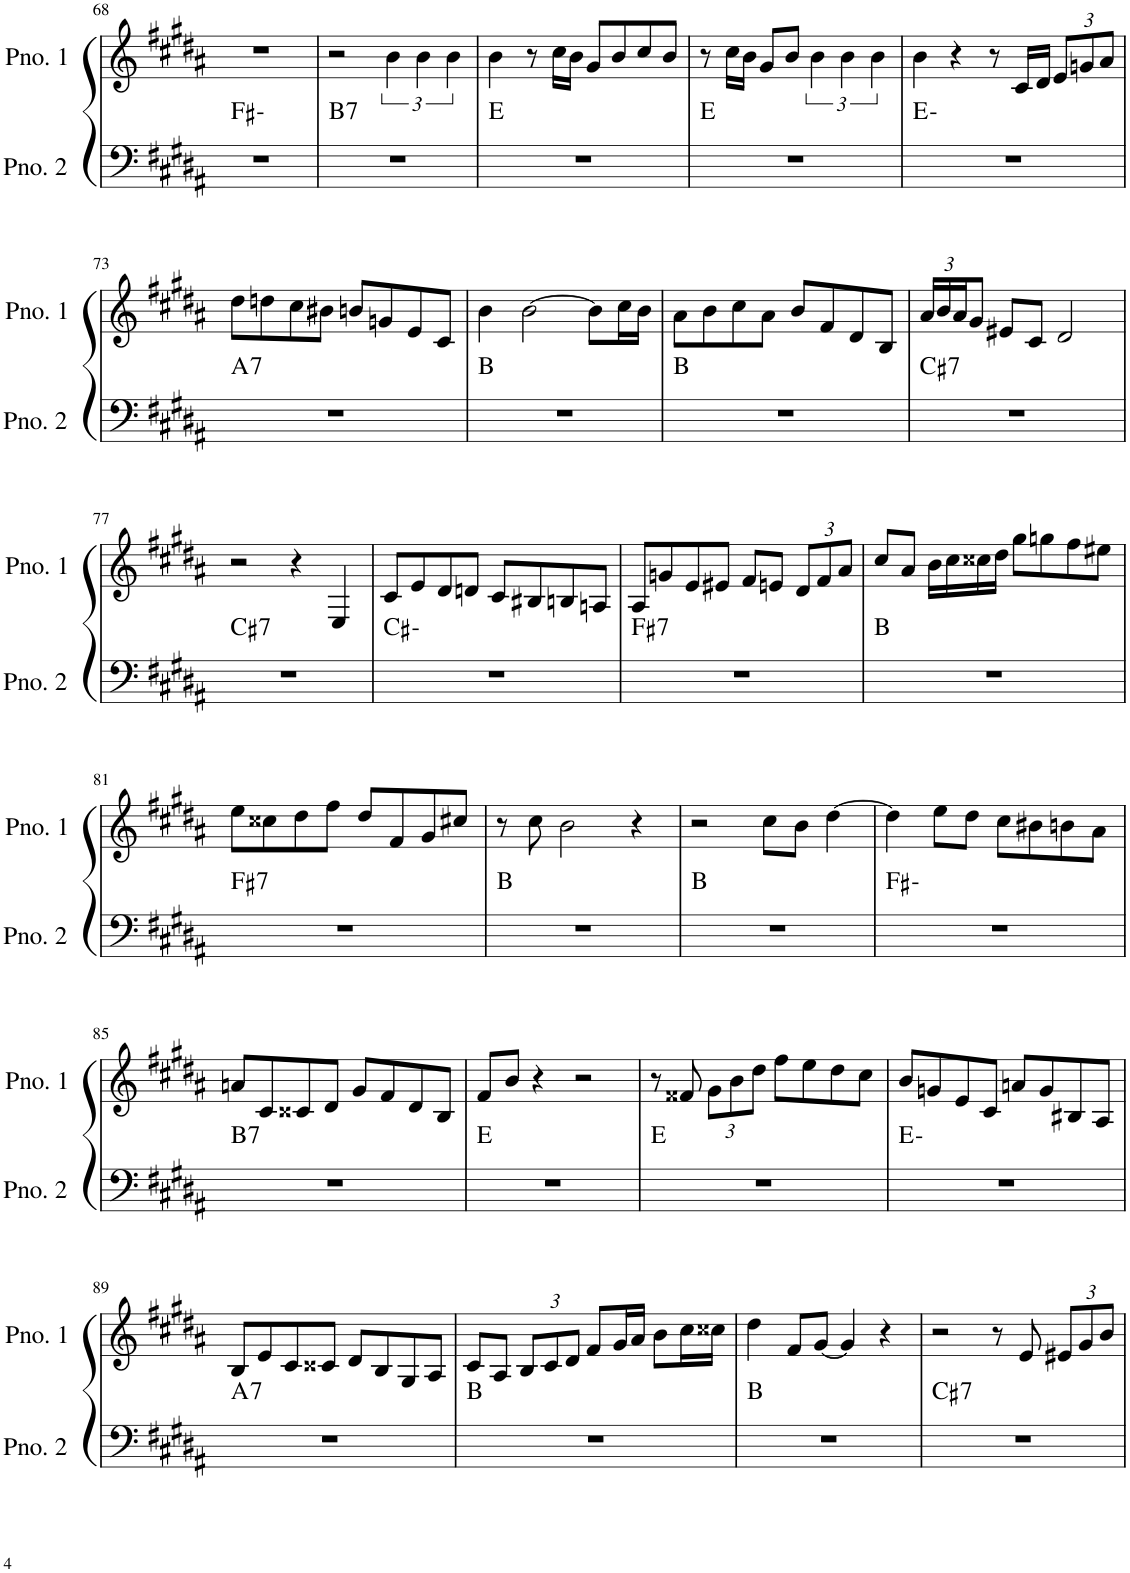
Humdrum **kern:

**kern	**harte	**kern
*part2	*part2	*part1
*staff2	*	*staff1
*I"ピアノ 2	*	*I"ピアノ 1
!!LO:PB:g=z
*clefF4	*	*clefG2
*k[f#c#g#d#a#]	*	*k[f#c#g#d#a#]
*M4/4	*	*M4/4
=68	=68	=68
1r	F#:min	1r
=69	=69	=69
!	!LO:H:kt=7	!
1r	B:7	2r
.	.	6b\
.	.	6b\
.	.	6b\
=70	=70	=70
1r	E:maj	4b\
.	.	8r
.	.	16cc#\LL
.	.	16b\JJ
.	.	8g#/L
.	.	8b/
.	.	8cc#/
.	.	8b/J
=71	=71	=71
1r	E:maj	8r
.	.	16cc#\LL
.	.	16b\JJ
.	.	8g#/L
.	.	8b/J
.	.	6b\
.	.	6b\
.	.	6b\
=72	=72	=72
1r	E:min	4b\
.	.	4r
.	.	8r
.	.	16c#/LL
.	.	16d#/JJ
*	*	*Xbrackettup
.	.	12e/L
.	.	12gn/
.	.	12a#/J
!!LO:LB:g=z
=73	=73	=73
!	!LO:H:kt=7	!
1r	A:7	8dd#\L
.	.	8ddn\
.	.	8cc#\
.	.	8b#X\J
.	.	8bn/L
.	.	8gn/
.	.	8e/
.	.	8c#/J
=74	=74	=74
1r	B:maj	4b\
.	.	[2b\
.	.	8b\L]
.	.	16cc#\L
.	.	16b\JJ
=75	=75	=75
1r	B:maj	8a#\L
.	.	8b\
.	.	8cc#\
.	.	8a#\J
.	.	8b/L
.	.	8f#/
.	.	8d#/
.	.	8B/J
=76	=76	=76
!	!LO:H:kt=7	!
1r	C#:7	24a#/LL
.	.	24b/
.	.	24a#/J
.	.	8g#/J
.	.	8e#X/L
.	.	8c#/J
.	.	2d#/
!!LO:LB:g=z
=77	=77	=77
!	!LO:H:kt=7	!
1r	C#:7	2r
.	.	4r
.	.	4E/
=78	=78	=78
1r	C#:min	8c#/L
.	.	8e/
.	.	8d#/
.	.	8dn/J
.	.	8c#/L
.	.	8B#X/
.	.	8Bn/
.	.	8An/J
=79	=79	=79
!	!LO:H:kt=7	!
1r	F#:7	8A#/L
.	.	8gn/
.	.	8e/
.	.	8e#X/J
.	.	8f#/L
.	.	8en/J
.	.	12d#/L
.	.	12f#/
.	.	12a#/J
=80	=80	=80
1r	B:maj	8cc#/L
.	.	8a#/J
.	.	16b\LL
.	.	16cc#\
.	.	16cc##X\
.	.	16dd#\JJ
.	.	8gg#\L
.	.	8ggn\
.	.	8ff#\
.	.	8ee#X\J
!!LO:LB:g=z
=81	=81	=81
!	!LO:H:kt=7	!
1r	F#:7	8ee\L
.	.	8cc##X\
.	.	8dd#\
.	.	8ff#\J
.	.	8dd#/L
.	.	8f#/
.	.	8g#/
.	.	8cc#X/J
=82	=82	=82
1r	B:maj	8r
.	.	8cc#\
.	.	2b\
.	.	4r
=83	=83	=83
1r	B:maj	2r
.	.	8cc#\L
.	.	8b\J
.	.	[4dd#\
=84	=84	=84
1r	F#:min	4dd#\]
.	.	8ee\L
.	.	8dd#\J
.	.	8cc#\L
.	.	8b#X\
.	.	8bn\
.	.	8a#\J
!!LO:LB:g=z
=85	=85	=85
!	!LO:H:kt=7	!
1r	B:7	8an/L
.	.	8c#/
.	.	8c##X/
.	.	8d#/J
.	.	8g#/L
.	.	8f#/
.	.	8d#/
.	.	8B/J
=86	=86	=86
1r	E:maj	8f#/L
.	.	8b/J
.	.	4r
.	.	2r
=87	=87	=87
1r	E:maj	8r
.	.	8f##X/
.	.	12g#\L
.	.	12b\
.	.	12dd#\J
.	.	8ff#\L
.	.	8ee\
.	.	8dd#\
.	.	8cc#\J
=88	=88	=88
1r	E:min	8b/L
.	.	8gn/
.	.	8e/
.	.	8c#/J
.	.	8an/L
.	.	8g/
.	.	8B#X/
.	.	8A#/J
!!LO:LB:g=z
=89	=89	=89
!	!LO:H:kt=7	!
1r	A:7	8B/L
.	.	8e/
.	.	8c#/
.	.	8c##X/J
.	.	8d#/L
.	.	8B/
.	.	8G#/
.	.	8A#/J
=90	=90	=90
1r	B:maj	8c#/L
.	.	8A#/J
.	.	12B/L
.	.	12c#/
.	.	12d#/J
.	.	8f#/L
.	.	16g#/L
.	.	16a#/JJ
.	.	8b\L
.	.	16cc#\L
.	.	16cc##X\JJ
=91	=91	=91
1r	B:maj	4dd#\
.	.	8f#/L
.	.	[8g#/J
.	.	4g#/]
.	.	4r
=92	=92	=92
!	!LO:H:kt=7	!
1r	C#:7	2r
.	.	8r
.	.	8e/
.	.	12e#X/L
.	.	12g#/
.	.	12b/J
=	=	=
*-	*-	*-
